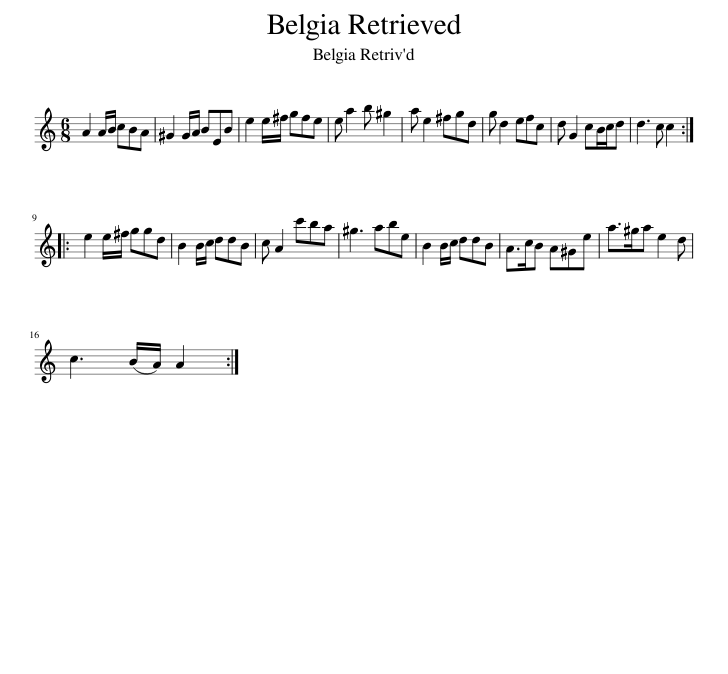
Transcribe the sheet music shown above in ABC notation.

X:1
L:1/8
M:6/8
I:linebreak $
K:C
V:1 treble
V:1
 A2 A/B/ cBA | ^G2 G/A/ BEB | e2 e/^f/ gfe | e a2 b ^g2 | a e2 ^fgd | %5
 g d2 efc | d G2 cB/c/d | d3 c c2 ::$ e2 e/^f/ ggd | B2 B/c/ ddB | %10
 c A2 c'ba | ^g3 abe | B2 B/c/ ddB | A>cB A^Ge | a>^ga e2 d |$ %15
 c3 (B/A/) A2 :| %16
